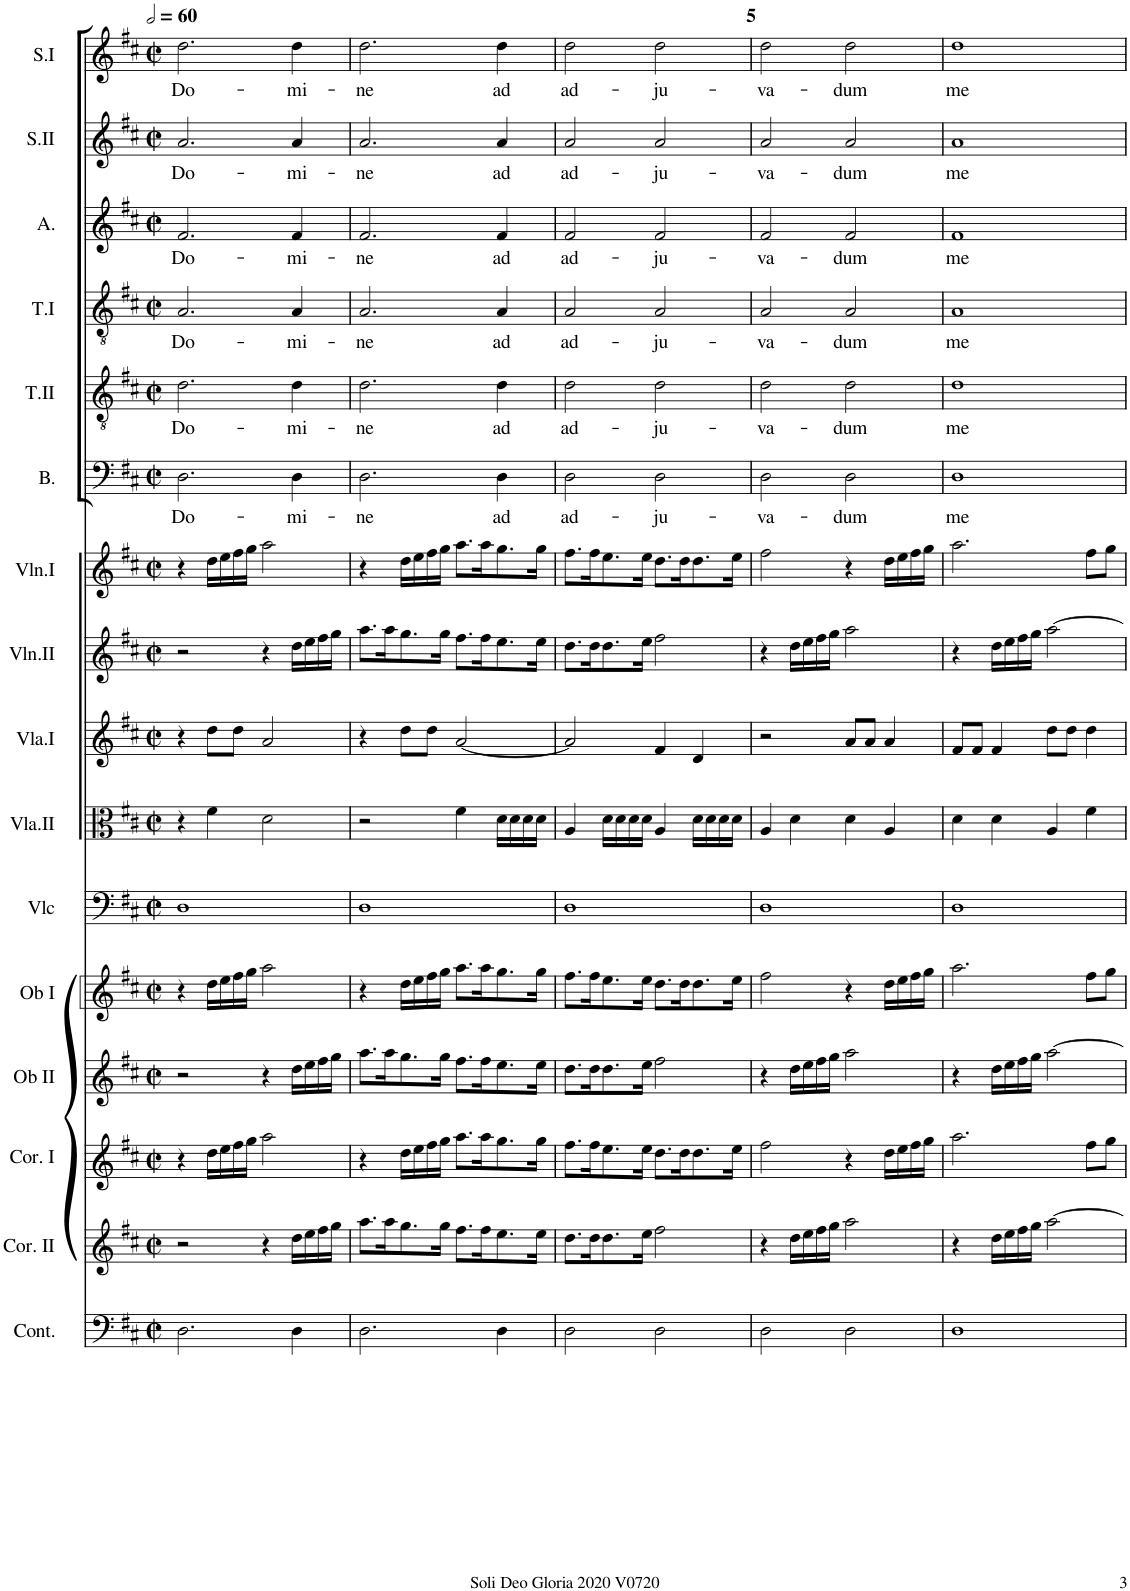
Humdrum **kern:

**kern	**kern	**kern	**kern	**kern	**kern	**kern	**kern	**kern	**kern	**kern	**text	**kern	**text	**kern	**text	**kern	**text	**kern	**text	**kern	**text
*part16	*part15	*part14	*part13	*part12	*part11	*part10	*part9	*part8	*part7	*part6	*part6	*part5	*part5	*part4	*part4	*part3	*part3	*part2	*part2	*part1	*part1
*staff16	*staff15	*staff14	*staff13	*staff12	*staff11	*staff10	*staff9	*staff8	*staff7	*staff6	*staff6	*staff5	*staff5	*staff4	*staff4	*staff3	*staff3	*staff2	*staff2	*staff1	*staff1
*I"Continuo	*I"Cornetto II	*I"Cornetto I	*I"Oboe II	*I"Oboe I	*I"Violoncelle	*I"Viola II	*I"Viola I	*I"Violon II	*I"Violon I	*I"Bass	*	*I"Ténor II	*	*I"Tenor	*	*I"Alto	*	*I"Soprano II	*	*I"Soprano I	*
*I'Cont.	*I'Cor. II	*I'Cor. I	*I'Ob II	*I'Ob I	*I'Vlc	*I'Vla.II	*I'Vla.I	*I'Vln.II	*I'Vln.I	*I'B.	*	*I'T.II	*	*	*	*I'A.	*	*I'S.II	*	*I'S.I	*
!!LO:PB:g=z
*clefF4	*clefG2	*clefG2	*clefG2	*clefG2	*clefF4	*clefC3	*clefG2	*clefG2	*clefG2	*clefF4	*	*clefGv2	*	*clefGv2	*	*clefG2	*	*clefG2	*	*clefG2	*
*k[f#c#]	*k[f#c#]	*k[f#c#]	*k[f#c#]	*k[f#c#]	*k[f#c#]	*k[f#c#]	*k[f#c#]	*k[f#c#]	*k[f#c#]	*k[f#c#]	*	*k[f#c#]	*	*k[f#c#]	*	*k[f#c#]	*	*k[f#c#]	*	*k[f#c#]	*
*M2/2	*M2/2	*M2/2	*M2/2	*M2/2	*M2/2	*M2/2	*M2/2	*M2/2	*M2/2	*M2/2	*	*M2/2	*	*M2/2	*	*M2/2	*	*M2/2	*	*M2/2	*
*met(c|)	*met(c|)	*met(c|)	*met(c|)	*met(c|)	*met(c|)	*met(c|)	*met(c|)	*met(c|)	*met(c|)	*met(c|)	*	*met(c|)	*	*met(c|)	*	*met(c|)	*	*met(c|)	*	*met(c|)	*
*MM120	*MM120	*MM120	*MM120	*MM120	*MM120	*MM120	*MM120	*MM120	*MM120	*MM120	*	*MM120	*	*MM120	*	*MM120	*	*MM120	*	*MM120	*
=2	=2	=2	=2	=2	=2	=2	=2	=2	=2	=2	=2	=2	=2	=2	=2	=2	=2	=2	=2	=2	=2
!	!	!	!	!	!	!	!	!	!	!	!LO:LY:b	!	!LO:LY:b	!	!LO:LY:b	!	!LO:LY:b	!	!LO:LY:b	!	!LO:LY:b
2.D\	2r	4r	2r	4r	1D	4r	4r	2r	4r	2.D\	Do-	2.d\	Do-	2.A/	Do-	2.f#/	Do-	2.a/	Do-	2.dd\	Do-
.	.	16dd\LL	.	16dd\LL	.	4f#\	8dd\L	.	16dd\LL	.	.	.	.	.	.	.	.	.	.	.	.
.	.	16ee\	.	16ee\	.	.	.	.	16ee\	.	.	.	.	.	.	.	.	.	.	.	.
.	.	16ff#\	.	16ff#\	.	.	8dd\J	.	16ff#\	.	.	.	.	.	.	.	.	.	.	.	.
.	.	16gg\JJ	.	16gg\JJ	.	.	.	.	16gg\JJ	.	.	.	.	.	.	.	.	.	.	.	.
.	4r	2aa\	4r	2aa\	.	2d\	2a/	4r	2aa\	.	.	.	.	.	.	.	.	.	.	.	.
!	!	!	!	!	!	!	!	!	!	!	!LO:LY:b	!	!LO:LY:b	!	!LO:LY:b	!	!LO:LY:b	!	!LO:LY:b	!	!LO:LY:b
4D\	16dd\LL	.	16dd\LL	.	.	.	.	16dd\LL	.	4D\	-mi-	4d\	-mi-	4A/	-mi-	4f#/	-mi-	4a/	-mi-	4dd\	-mi-
.	16ee\	.	16ee\	.	.	.	.	16ee\	.	.	.	.	.	.	.	.	.	.	.	.	.
.	16ff#\	.	16ff#\	.	.	.	.	16ff#\	.	.	.	.	.	.	.	.	.	.	.	.	.
.	16gg\JJ	.	16gg\JJ	.	.	.	.	16gg\JJ	.	.	.	.	.	.	.	.	.	.	.	.	.
=3	=3	=3	=3	=3	=3	=3	=3	=3	=3	=3	=3	=3	=3	=3	=3	=3	=3	=3	=3	=3	=3
!	!	!	!	!	!	!	!	!	!	!	!LO:LY:b	!	!LO:LY:b	!	!LO:LY:b	!	!LO:LY:b	!	!LO:LY:b	!	!LO:LY:b
2.D\	8.aa\L	4r	8.aa\L	4r	1D	2r	4r	8.aa\L	4r	2.D\	-ne	2.d\	-ne	2.A/	-ne	2.f#/	-ne	2.a/	-ne	2.dd\	-ne
.	16aa\K	.	16aa\K	.	.	.	.	16aa\K	.	.	.	.	.	.	.	.	.	.	.	.	.
.	8.gg\	16dd\LL	8.gg\	16dd\LL	.	.	8dd\L	8.gg\	16dd\LL	.	.	.	.	.	.	.	.	.	.	.	.
.	.	16ee\	.	16ee\	.	.	.	.	16ee\	.	.	.	.	.	.	.	.	.	.	.	.
.	.	16ff#\	.	16ff#\	.	.	8dd\J	.	16ff#\	.	.	.	.	.	.	.	.	.	.	.	.
.	16gg\Jk	16gg\JJ	16gg\Jk	16gg\JJ	.	.	.	16gg\Jk	16gg\JJ	.	.	.	.	.	.	.	.	.	.	.	.
.	8.ff#\L	8.aa\L	8.ff#\L	8.aa\L	.	4f#\	[2a/	8.ff#\L	8.aa\L	.	.	.	.	.	.	.	.	.	.	.	.
.	16ff#\K	16aa\K	16ff#\K	16aa\K	.	.	.	16ff#\K	16aa\K	.	.	.	.	.	.	.	.	.	.	.	.
!	!	!	!	!	!	!	!	!	!	!	!LO:LY:b	!	!LO:LY:b	!	!LO:LY:b	!	!LO:LY:b	!	!LO:LY:b	!	!LO:LY:b
4D\	8.ee\	8.gg\	8.ee\	8.gg\	.	16d\LL	.	8.ee\	8.gg\	4D\	ad	4d\	ad	4A/	ad	4f#/	ad	4a/	ad	4dd\	ad
.	.	.	.	.	.	16d\	.	.	.	.	.	.	.	.	.	.	.	.	.	.	.
.	.	.	.	.	.	16d\	.	.	.	.	.	.	.	.	.	.	.	.	.	.	.
.	16ee\Jk	16gg\Jk	16ee\Jk	16gg\Jk	.	16d\JJ	.	16ee\Jk	16gg\Jk	.	.	.	.	.	.	.	.	.	.	.	.
=4	=4	=4	=4	=4	=4	=4	=4	=4	=4	=4	=4	=4	=4	=4	=4	=4	=4	=4	=4	=4	=4
!	!	!	!	!	!	!	!	!	!	!	!LO:LY:b	!	!LO:LY:b	!	!LO:LY:b	!	!LO:LY:b	!	!LO:LY:b	!	!LO:LY:b
2D\	8.dd\L	8.ff#\L	8.dd\L	8.ff#\L	1D	4A/	2a/]	8.dd\L	8.ff#\L	2D\	ad-	2d\	ad-	2A/	ad-	2f#/	ad-	2a/	ad-	2dd\	ad-
.	16dd\K	16ff#\K	16dd\K	16ff#\K	.	.	.	16dd\K	16ff#\K	.	.	.	.	.	.	.	.	.	.	.	.
.	8.dd\	8.ee\	8.dd\	8.ee\	.	16d\LL	.	8.dd\	8.ee\	.	.	.	.	.	.	.	.	.	.	.	.
.	.	.	.	.	.	16d\	.	.	.	.	.	.	.	.	.	.	.	.	.	.	.
.	.	.	.	.	.	16d\	.	.	.	.	.	.	.	.	.	.	.	.	.	.	.
.	16ee\Jk	16ee\Jk	16ee\Jk	16ee\Jk	.	16d\JJ	.	16ee\Jk	16ee\Jk	.	.	.	.	.	.	.	.	.	.	.	.
!	!	!	!	!	!	!	!	!	!	!	!LO:LY:b	!	!LO:LY:b	!	!LO:LY:b	!	!LO:LY:b	!	!LO:LY:b	!	!LO:LY:b
2D\	2ff#\	8.dd\L	2ff#\	8.dd\L	.	4A/	4f#/	2ff#\	8.dd\L	2D\	-ju-	2d\	-ju-	2A/	-ju-	2f#/	-ju-	2a/	-ju-	2dd\	-ju-
.	.	16dd\K	.	16dd\K	.	.	.	.	16dd\K	.	.	.	.	.	.	.	.	.	.	.	.
.	.	8.dd\	.	8.dd\	.	16d\LL	4d/	.	8.dd\	.	.	.	.	.	.	.	.	.	.	.	.
.	.	.	.	.	.	16d\	.	.	.	.	.	.	.	.	.	.	.	.	.	.	.
.	.	.	.	.	.	16d\	.	.	.	.	.	.	.	.	.	.	.	.	.	.	.
.	.	16ee\Jk	.	16ee\Jk	.	16d\JJ	.	.	16ee\Jk	.	.	.	.	.	.	.	.	.	.	.	.
=5	=5	=5	=5	=5	=5	=5	=5	=5	=5	=5	=5	=5	=5	=5	=5	=5	=5	=5	=5	=5	=5
!	!	!	!	!	!	!	!	!	!	!	!LO:LY:b	!	!LO:LY:b	!	!LO:LY:b	!	!LO:LY:b	!	!LO:LY:b	!	!LO:LY:b
2D\	4r	2ff#\	4r	2ff#\	1D	4A/	2r	4r	2ff#\	2D\	-va-	2d\	-va-	2A/	-va-	2f#/	-va-	2a/	-va-	2dd\	-va-
.	16dd\LL	.	16dd\LL	.	.	4d\	.	16dd\LL	.	.	.	.	.	.	.	.	.	.	.	.	.
.	16ee\	.	16ee\	.	.	.	.	16ee\	.	.	.	.	.	.	.	.	.	.	.	.	.
.	16ff#\	.	16ff#\	.	.	.	.	16ff#\	.	.	.	.	.	.	.	.	.	.	.	.	.
.	16gg\JJ	.	16gg\JJ	.	.	.	.	16gg\JJ	.	.	.	.	.	.	.	.	.	.	.	.	.
!	!	!	!	!	!	!	!	!	!	!	!LO:LY:b	!	!LO:LY:b	!	!LO:LY:b	!	!LO:LY:b	!	!LO:LY:b	!	!LO:LY:b
2D\	2aa\	4r	2aa\	4r	.	4d\	8a/L	2aa\	4r	2D\	-dum	2d\	-dum	2A/	-dum	2f#/	-dum	2a/	-dum	2dd\	-dum
.	.	.	.	.	.	.	8a/J	.	.	.	.	.	.	.	.	.	.	.	.	.	.
.	.	16dd\LL	.	16dd\LL	.	4A/	4a/	.	16dd\LL	.	.	.	.	.	.	.	.	.	.	.	.
.	.	16ee\	.	16ee\	.	.	.	.	16ee\	.	.	.	.	.	.	.	.	.	.	.	.
.	.	16ff#\	.	16ff#\	.	.	.	.	16ff#\	.	.	.	.	.	.	.	.	.	.	.	.
.	.	16gg\JJ	.	16gg\JJ	.	.	.	.	16gg\JJ	.	.	.	.	.	.	.	.	.	.	.	.
=6	=6	=6	=6	=6	=6	=6	=6	=6	=6	=6	=6	=6	=6	=6	=6	=6	=6	=6	=6	=6	=6
!	!	!	!	!	!	!	!	!	!	!	!LO:LY:b	!	!LO:LY:b	!	!LO:LY:b	!	!LO:LY:b	!	!LO:LY:b	!	!LO:LY:b
1D	4r	2.aa\	4r	2.aa\	1D	4d\	8f#/L	4r	2.aa\	1D	me	1d	me	1A	me	1f#	me	1a	me	1dd	me
.	.	.	.	.	.	.	8f#/J	.	.	.	.	.	.	.	.	.	.	.	.	.	.
.	16dd\LL	.	16dd\LL	.	.	4d\	4f#/	16dd\LL	.	.	.	.	.	.	.	.	.	.	.	.	.
.	16ee\	.	16ee\	.	.	.	.	16ee\	.	.	.	.	.	.	.	.	.	.	.	.	.
.	16ff#\	.	16ff#\	.	.	.	.	16ff#\	.	.	.	.	.	.	.	.	.	.	.	.	.
.	16gg\JJ	.	16gg\JJ	.	.	.	.	16gg\JJ	.	.	.	.	.	.	.	.	.	.	.	.	.
.	[2aa\	.	[2aa\	.	.	4A/	8dd\L	[2aa\	.	.	.	.	.	.	.	.	.	.	.	.	.
.	.	.	.	.	.	.	8dd\J	.	.	.	.	.	.	.	.	.	.	.	.	.	.
.	.	8ff#\L	.	8ff#\L	.	4f#\	4dd\	.	8ff#\L	.	.	.	.	.	.	.	.	.	.	.	.
.	.	8gg\J	.	8gg\J	.	.	.	.	8gg\J	.	.	.	.	.	.	.	.	.	.	.	.
=	=	=	=	=	=	=	=	=	=	=	=	=	=	=	=	=	=	=	=	=	=
*-	*-	*-	*-	*-	*-	*-	*-	*-	*-	*-	*-	*-	*-	*-	*-	*-	*-	*-	*-	*-	*-
